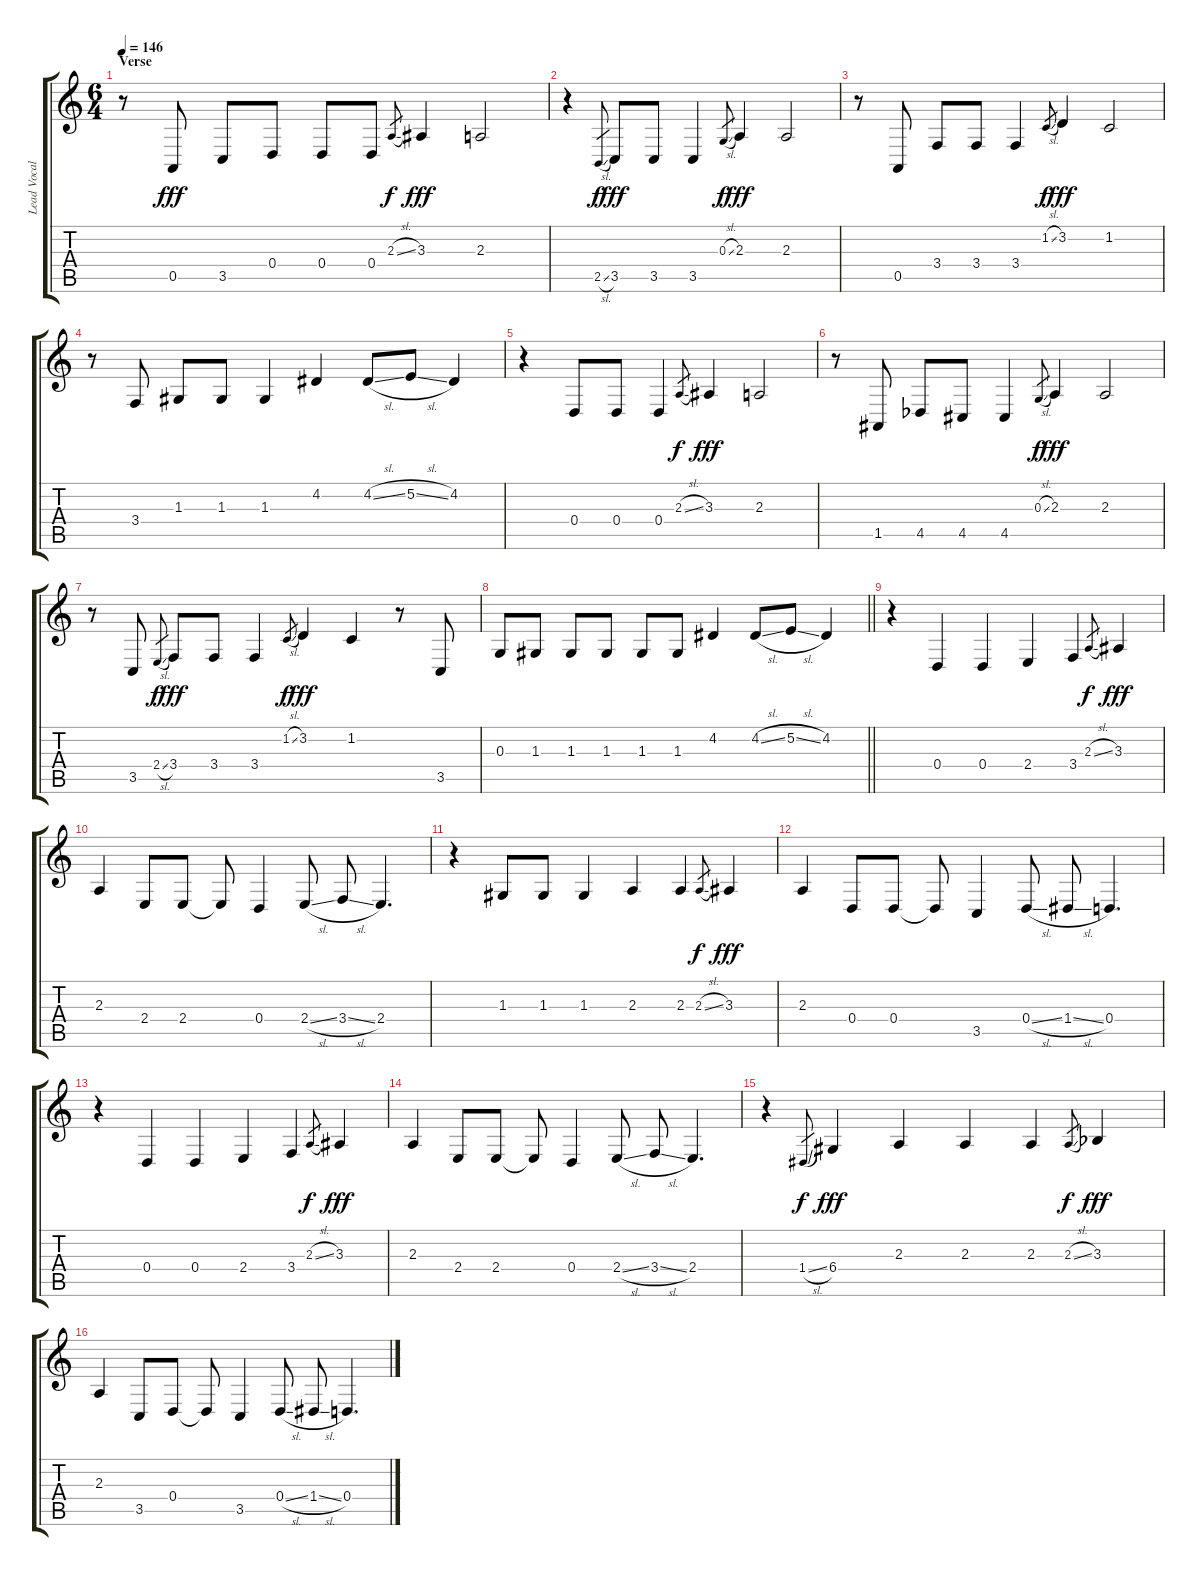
\track ("Lead Vocal" "Lead Vocal") {instrument tenorsax}
\staff {score tabs}
\tuning (E4 B3 G3 D3 A2 D2) {hide}
\ts (6 4)
\section ("" "Verse")
\tempo 146
\clef g2
\ks c
r.8{dy fff} 0.5.8 3.5.8 0.4.8 0.4.8 0.4.8 2.3{sl}.8{gr dy f} 3.3.4{dy fff} 2.3.2 |
r.4 2.5{sl}.8{gr dy f} 3.5.8{dy fff} 3.5.8 3.5.4 0.3{sl}.8{gr dy f} 2.3.4{dy fff} 2.3.2 |
r.8 0.5.8 3.4.8 3.4.8 3.4.4 1.2{sl}.8{gr dy f} 3.2.4{dy fff} 1.2.2 |
r.8 3.4.8 1.3.8 1.3.8 1.3.4 4.2.4 4.2{sl}.8 5.2{sl}.8 4.2.4 |
r.4 0.4.8 0.4.8 0.4.4 2.3{sl}.8{gr dy f} 3.3.4{dy fff} 2.3.2 |
r.8 1.5.8 4.5{acc b}.8 4.5.8 4.5.4 0.3{sl}.8{gr dy f} 2.3.4{dy fff} 2.3.2 |
r.8 3.5.8 2.4{sl}.8{gr dy f} 3.4.8{dy fff} 3.4.8 3.4.4 1.2{sl}.8{gr dy f} 3.2.4{dy fff} 1.2.4 r.8 3.5.8 |
\barLineRight lightlight
0.3.8 1.3.8 1.3.8 1.3.8 1.3.8 1.3.8 4.2.4 4.2{sl}.8 5.2{sl}.8 4.2.4 |
\section ("" "")
r.4 0.4.4 0.4.4 2.4.4 3.4.4 2.3{sl}.8{gr dy f} 3.3.4{dy fff} |
2.3.4 2.4.8 2.4.8 2.4{t}.8 0.4.4 2.4{sl}.8 3.4{sl}.8 2.4.4{d} |
r.4 1.3.8 1.3.8 1.3.4 2.3.4 2.3.4 2.3{sl}.8{gr dy f} 3.3.4{dy fff} |
2.3.4 0.4.8 0.4.8 0.4{t}.8 3.5.4 0.4{sl}.8 1.4{sl}.8 0.4.4{d} |
r.4 0.4.4 0.4.4 2.4.4 3.4.4 2.3{sl}.8{gr dy f} 3.3.4{dy fff} |
2.3.4 2.4.8 2.4.8 2.4{t}.8 0.4.4 2.4{sl}.8 3.4{sl}.8 2.4.4{d} |
r.4 1.4{sl}.8{gr dy f} 6.4.4{dy fff} 2.3.4 2.3.4 2.3.4 2.3{sl}.8{gr dy f} 3.3{acc b}.4{dy fff} |
2.3.4 3.5.8 0.4.8 0.4{t}.8 3.5.4 0.4{sl}.8 1.4{sl}.8 0.4.4{d}
